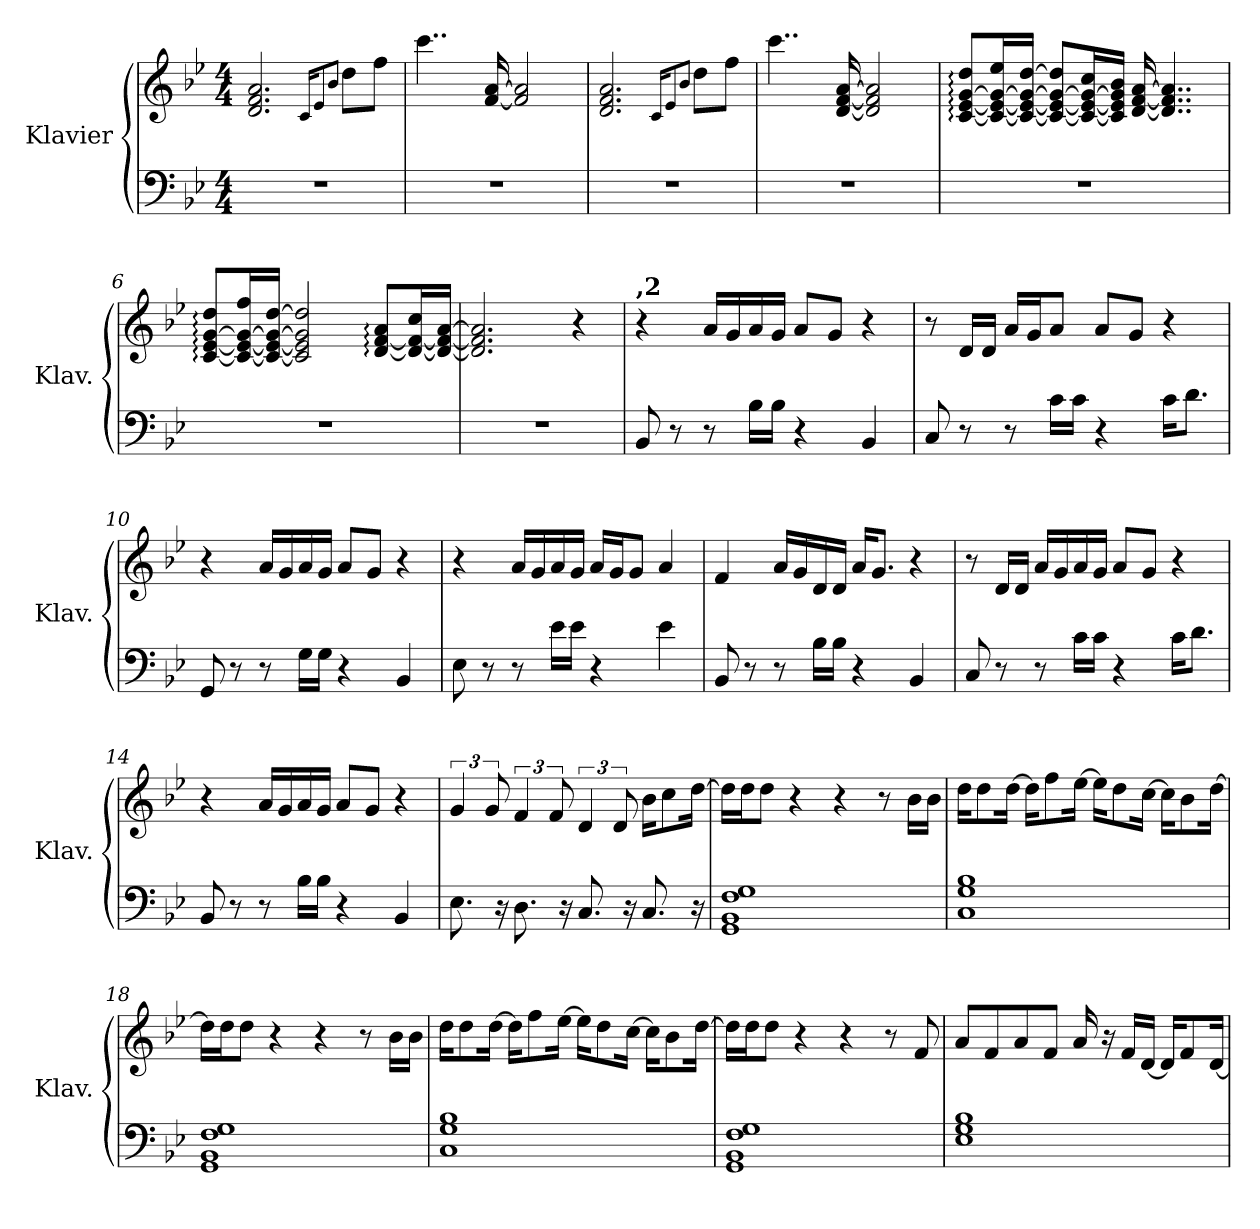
**kern	**kern
*part1	*part1
*staff2	*staff1
*I"Klavier	*
*I'Klav.	*
*clefF4	*clefG2
*k[b-e-]	*k[b-e-]
*M4/4	*M4/4
*MM60	*MM60
=1	=1
1r	2.d/ 2.f/ 2.a/
.	16qc/KL
.	8qe-/
.	8qb-/J
.	8dd\L
.	8ff\J
=2	=2
1r	4..ccc\
.	[16f/ [16a/
.	2f/] 2a/]
=3	=3
1r	2.d/ 2.f/ 2.a/
.	16qc/KL
.	8qe-/
.	8qb-/J
.	8dd\L
.	8ff\J
=4	=4
1r	4..ccc\
.	[16d/ [16f/ [16a/
.	2d/] 2f/] 2a/]
=5	=5
1r	[8c/: [8e-/: [8g/: 8dd/:L
.	16c/_ 16e-/_ 16g/_ 16ee-/L
.	16c/_ 16e-/_ 16g/_ [16dd/JJ
.	8c/_ 8e-/_ 8g/_ 8dd/]L
.	16c/_ 16e-/_ 16g/_ 16cc/L
.	16c/] 16e-/] 16g/] 16b-/JJ
.	[16d/ [16f/ [16a/
.	4..d/] 4..f/] 4..a/]
!!LO:LB:g=z
=6	=6
1r	[8c/: [8e-/: [8g/: 8dd/:L
.	16c/_ 16e-/_ 16g/_ 16ff/L
.	16c/_ 16e-/_ 16g/_ [16dd/JJ
.	2c/] 2e-/] 2g/] 2dd/]
.	[8d/: [8f/: 8a/:L
.	16d/_ 16f/_ 16cc/L
.	16d/_ 16f/_ [16a/JJ
=7	=7
1r	2.d/] 2.f/] 2.a/]
.	4r
=8	=8
*	*MM104
!	!LO:TX:a:B:t=,2
8BB-/	4r
8r	.
8r	16a/LL
.	16g/
16B-\LL	16a/
16B-\JJ	16g/JJ
4r	8a/L
.	8g/J
4BB-/	4r
=9	=9
8C/	8r
8r	16d/LL
.	16d/JJ
8r	16a/LL
.	16g/J
16c\LL	8a/J
16c\JJ	.
4r	8a/L
.	8g/J
16c\KL	4r
8.d\J	.
!!LO:LB:g=z
=10	=10
8GG/	4r
8r	.
8r	16a/LL
.	16g/
16G\LL	16a/
16G\JJ	16g/JJ
4r	8a/L
.	8g/J
4BB-/	4r
=11	=11
8E-\	4r
8r	.
8r	16a/LL
.	16g/
16e-\LL	16a/
16e-\JJ	16g/JJ
4r	16a/LL
.	16g/J
.	8g/J
4e-\	4a/
=12	=12
8BB-/	4f/
8r	.
8r	16a/LL
.	16g/
16B-\LL	16d/
16B-\JJ	16d/JJ
4r	16a/KL
.	8.g/J
4BB-/	4r
=13	=13
8C/	8r
8r	16d/LL
.	16d/JJ
8r	16a/LL
.	16g/
16c\LL	16a/
16c\JJ	16g/JJ
4r	8a/L
.	8g/J
16c\KL	4r
8.d\J	.
!!LO:LB:g=z
=14	=14
8BB-/	4r
8r	.
8r	16a/LL
.	16g/
16B-\LL	16a/
16B-\JJ	16g/JJ
4r	8a/L
.	8g/J
4BB-/	4r
=15	=15
8.E-\	6g/
.	12g/
16r	.
8.D\	6f/
.	12f/
16r	.
8.C/	6d/
.	12d/
16r	.
8.C/	16b-\KL
.	8cc\
16r	[16dd\Jk
=16	=16
1GG 1BB- 1F 1G	16dd\LL]
.	16dd\J
.	8dd\J
.	4r
.	4r
.	8r
.	16b-\LL
.	16b-\JJ
=17	=17
1C 1G 1B-	16dd\KL
.	8dd\
.	[16dd\Jk
.	16dd\KL]
.	8ff\
.	[16ee-\Jk
.	16ee-\KL]
.	8dd\
.	[16cc\Jk
.	16cc\KL]
.	8b-\
.	[16dd\Jk
!!LO:LB:g=z
=18	=18
1GG 1BB- 1F 1G	16dd\LL]
.	16dd\J
.	8dd\J
.	4r
.	4r
.	8r
.	16b-\LL
.	16b-\JJ
=19	=19
1C 1G 1B-	16dd\KL
.	8dd\
.	[16dd\Jk
.	16dd\KL]
.	8ff\
.	[16ee-\Jk
.	16ee-\KL]
.	8dd\
.	[16cc\Jk
.	16cc\KL]
.	8b-\
.	[16dd\Jk
=20	=20
1GG 1BB- 1F 1G	16dd\LL]
.	16dd\J
.	8dd\J
.	4r
.	4r
.	8r
.	8f/
=21	=21
1E- 1G 1B-	8a/L
.	8f/
.	8a/
.	8f/J
.	16a/
.	16r
.	16f/LL
.	[16d/JJ
.	16d/KL]
.	8f/
.	[16d/Jk
=	=
*-	*-
